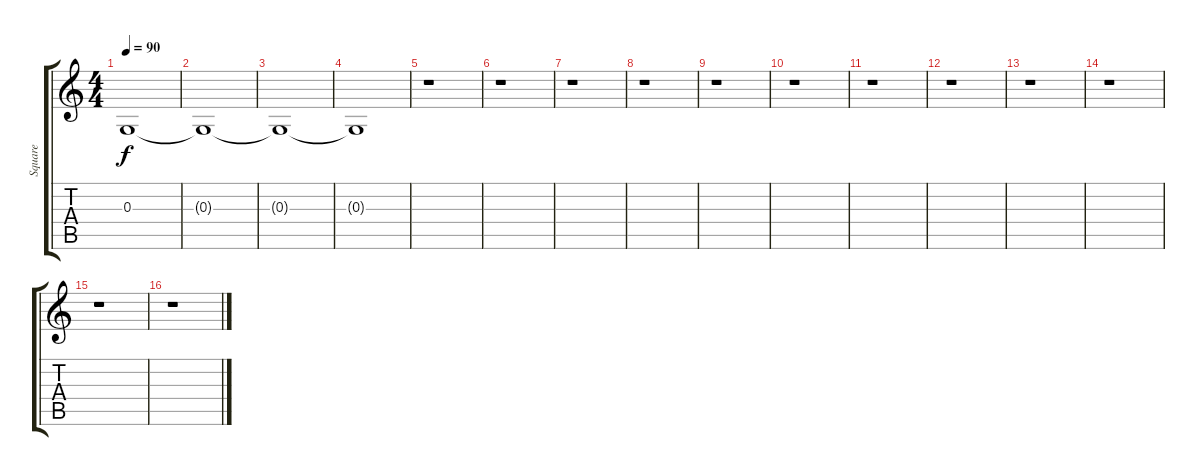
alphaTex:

\track ("Square" "Square") {instrument lead1square}
\staff {score tabs}
\tuning (E4 B3 G3 D3 A2 E2) {hide}
\ts (4 4)
\tempo 90
\clef g2
\ks c
0.3{t}.1{dy f} |
0.3{t}.1 |
0.3{t}.1 |
0.3{t}.1 |
r.1 |
r.1 |
r.1 |
r.1 |
r.1 |
r.1 |
r.1 |
r.1 |
r.1 |
r.1 |
r.1 |
r.1
